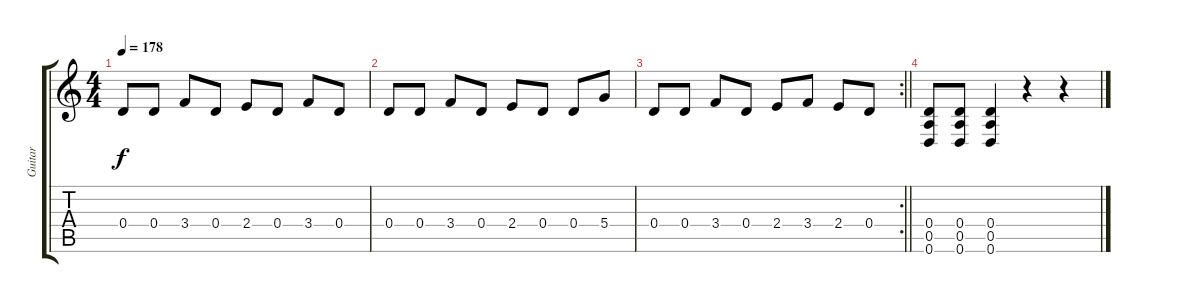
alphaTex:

\track ("Guitar" "Guitar") {instrument distortionguitar}
\staff {score tabs}
\tuning (E4 B3 G3 D3 A2 D2) {hide}
\ts (4 4)
\tempo 178
\clef g2
\ks c
0.4.8{dy f} 0.4.8 3.4.8 0.4.8 2.4.8 0.4.8 3.4.8 0.4.8 |
0.4.8 0.4.8 3.4.8 0.4.8 2.4.8 0.4.8 0.4.8 5.4.8 |
\rc 2
\barLineRight lightlight
0.4.8 0.4.8 3.4.8 0.4.8 2.4.8 3.4.8 2.4.8 0.4.8 |
(0.4 0.5 0.6).8 (0.4 0.5 0.6).8 (0.4 0.5 0.6).4 r.4 r.4
